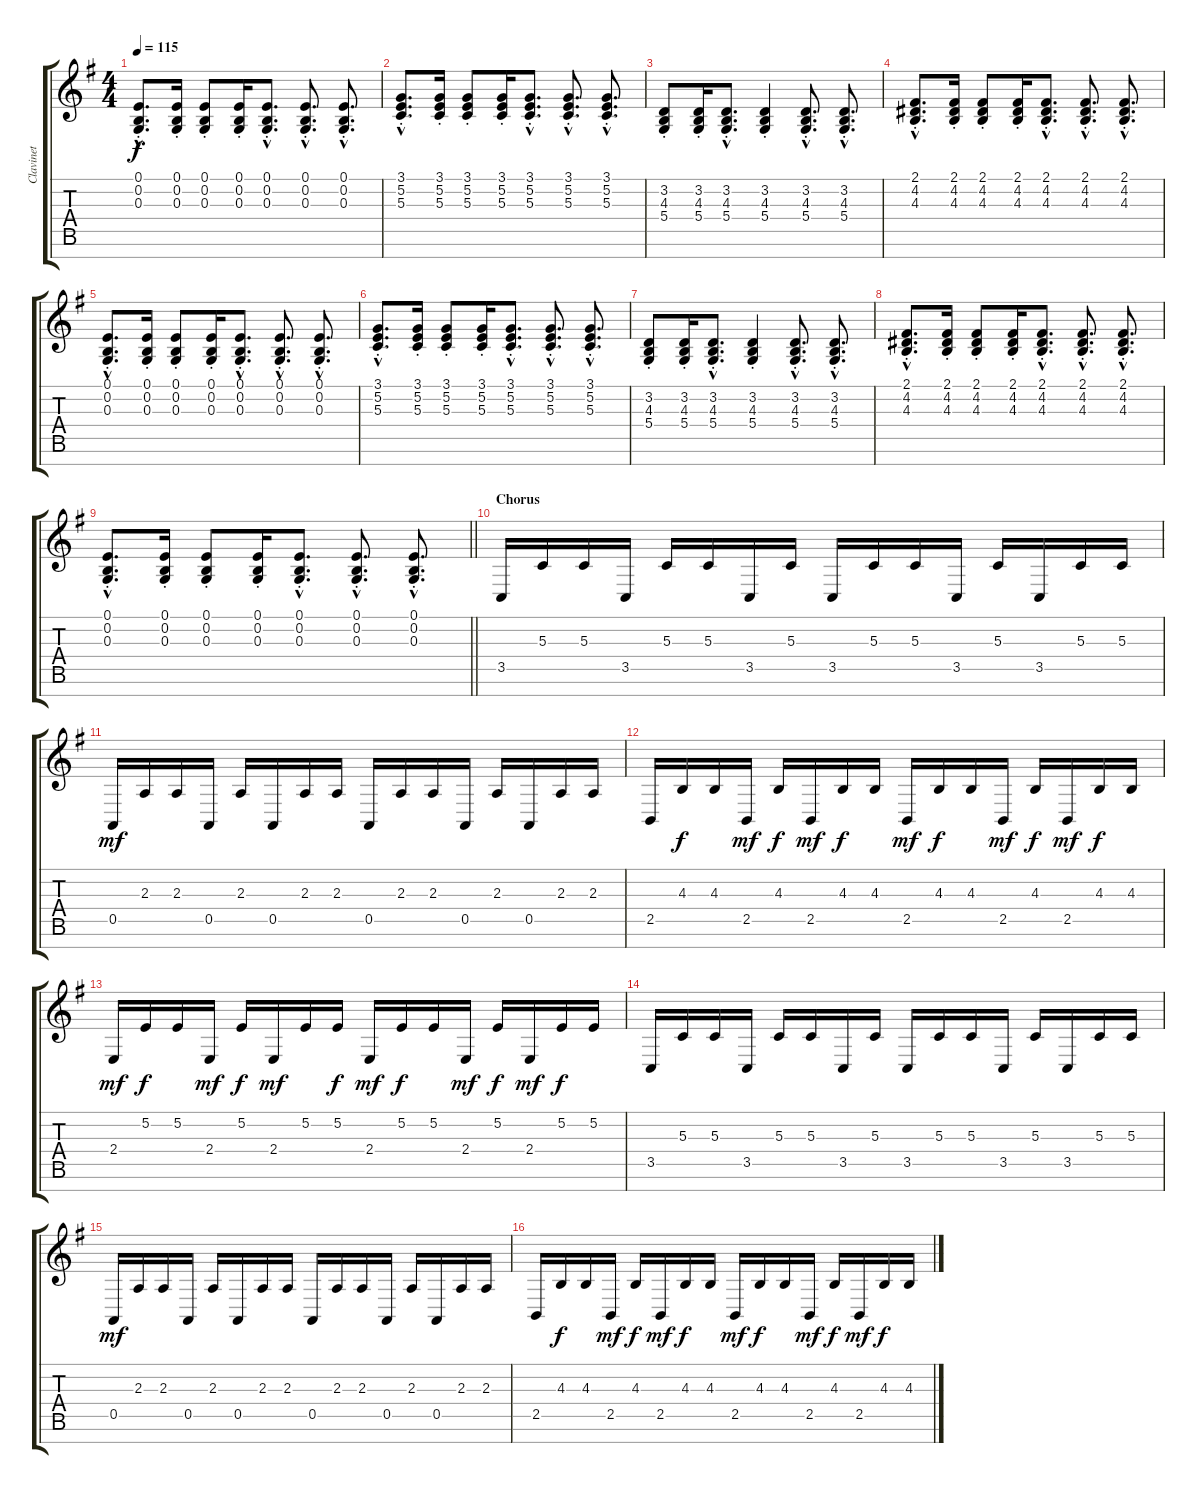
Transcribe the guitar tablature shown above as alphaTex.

\track ("Clavinet" "Clavinet") {instrument clavinet}
\staff {score tabs}
\tuning (E4 B3 G3 D3 A2 E2 B1) {hide}
\ts (4 4)
\tempo 115
\clef g2
\ks g
(0.1{hac st} 0.2{hac st} 0.3{hac st}).8{d dy f} (0.1{st} 0.2{st} 0.3{st}).16 (0.1{st} 0.2{st} 0.3{st}).8 (0.1{st} 0.2{st} 0.3{st}).16 (0.1{hac st} 0.2{hac st} 0.3{hac st}).8{d} (0.1{hac st} 0.2{hac st} 0.3{hac st}).8{d} (0.1{hac st} 0.2{hac st} 0.3{hac st}).8{d} |
(3.1{hac st} 5.2{hac st} 5.3{hac st}).8{d} (3.1{st} 5.2{st} 5.3{st}).16 (3.1{st} 5.2{st} 5.3{st}).8 (3.1{st} 5.2{st} 5.3{st}).16 (3.1{hac st} 5.2{hac st} 5.3{hac st}).8{d} (3.1{hac st} 5.2{hac st} 5.3{hac st}).8{d} (3.1{hac st} 5.2{hac st} 5.3{hac st}).8{d} |
(3.2{st} 4.3{st} 5.4{st}).8 (3.2{st} 4.3{st} 5.4{st}).16 (3.2{hac st} 4.3{hac st} 5.4{hac st}).8{d} (3.2{st} 4.3{st} 5.4{st}).4 (3.2{hac st} 4.3{hac st} 5.4{hac st}).8{d} (3.2{hac st} 4.3{hac st} 5.4{hac st}).8{d} |
(2.1{hac st} 4.2{hac st} 4.3{hac st}).8{d} (2.1{st} 4.2{st} 4.3{st}).16 (2.1{st} 4.2{st} 4.3{st}).8 (2.1{st} 4.2{st} 4.3{st}).16 (2.1{hac st} 4.2{hac st} 4.3{hac st}).8{d} (2.1{hac st} 4.2{hac st} 4.3{hac st}).8{d} (2.1{hac st} 4.2{hac st} 4.3{hac st}).8{d} |
(0.1{hac st} 0.2{hac st} 0.3{hac st}).8{d} (0.1{st} 0.2{st} 0.3{st}).16 (0.1{st} 0.2{st} 0.3{st}).8 (0.1{st} 0.2{st} 0.3{st}).16 (0.1{hac st} 0.2{hac st} 0.3{hac st}).8{d} (0.1{hac st} 0.2{hac st} 0.3{hac st}).8{d} (0.1{hac st} 0.2{hac st} 0.3{hac st}).8{d} |
(3.1{hac st} 5.2{hac st} 5.3{hac st}).8{d} (3.1{st} 5.2{st} 5.3{st}).16 (3.1{st} 5.2{st} 5.3{st}).8 (3.1{st} 5.2{st} 5.3{st}).16 (3.1{hac st} 5.2{hac st} 5.3{hac st}).8{d} (3.1{hac st} 5.2{hac st} 5.3{hac st}).8{d} (3.1{hac st} 5.2{hac st} 5.3{hac st}).8{d} |
(3.2{st} 4.3{st} 5.4{st}).8 (3.2{st} 4.3{st} 5.4{st}).16 (3.2{hac st} 4.3{hac st} 5.4{hac st}).8{d} (3.2{st} 4.3{st} 5.4{st}).4 (3.2{hac st} 4.3{hac st} 5.4{hac st}).8{d} (3.2{hac st} 4.3{hac st} 5.4{hac st}).8{d} |
(2.1{hac st} 4.2{hac st} 4.3{hac st}).8{d} (2.1{st} 4.2{st} 4.3{st}).16 (2.1{st} 4.2{st} 4.3{st}).8 (2.1{st} 4.2{st} 4.3{st}).16 (2.1{hac st} 4.2{hac st} 4.3{hac st}).8{d} (2.1{hac st} 4.2{hac st} 4.3{hac st}).8{d} (2.1{hac st} 4.2{hac st} 4.3{hac st}).8{d} |
\barLineRight lightlight
(0.1{hac st} 0.2{hac st} 0.3{hac st}).8{d} (0.1{st} 0.2{st} 0.3{st}).16 (0.1{st} 0.2{st} 0.3{st}).8 (0.1{st} 0.2{st} 0.3{st}).16 (0.1{hac st} 0.2{hac st} 0.3{hac st}).8{d} (0.1{hac st} 0.2{hac st} 0.3{hac st}).8{d} (0.1{hac st} 0.2{hac st} 0.3{hac st}).8{d} |
\section ("" "Chorus")
3.5.16 5.3.16 5.3.16 3.5.16 5.3.16 5.3.16 3.5.16 5.3.16 3.5.16 5.3.16 5.3.16 3.5.16 5.3.16 3.5.16 5.3.16 5.3.16 |
0.5.16{dy mf} 2.3.16 2.3.16 0.5.16 2.3.16 0.5.16 2.3.16 2.3.16 0.5.16 2.3.16 2.3.16 0.5.16 2.3.16 0.5.16 2.3.16 2.3.16 |
2.5.16 4.3.16{dy f} 4.3.16 2.5.16{dy mf} 4.3.16{dy f} 2.5.16{dy mf} 4.3.16{dy f} 4.3.16 2.5.16{dy mf} 4.3.16{dy f} 4.3.16 2.5.16{dy mf} 4.3.16{dy f} 2.5.16{dy mf} 4.3.16{dy f} 4.3.16 |
2.4.16{dy mf} 5.2.16{dy f} 5.2.16 2.4.16{dy mf} 5.2.16{dy f} 2.4.16{dy mf} 5.2.16 5.2.16{dy f} 2.4.16{dy mf} 5.2.16{dy f} 5.2.16 2.4.16{dy mf} 5.2.16{dy f} 2.4.16{dy mf} 5.2.16{dy f} 5.2.16 |
3.5.16 5.3.16 5.3.16 3.5.16 5.3.16 5.3.16 3.5.16 5.3.16 3.5.16 5.3.16 5.3.16 3.5.16 5.3.16 3.5.16 5.3.16 5.3.16 |
0.5.16{dy mf} 2.3.16 2.3.16 0.5.16 2.3.16 0.5.16 2.3.16 2.3.16 0.5.16 2.3.16 2.3.16 0.5.16 2.3.16 0.5.16 2.3.16 2.3.16 |
2.5.16 4.3.16{dy f} 4.3.16 2.5.16{dy mf} 4.3.16{dy f} 2.5.16{dy mf} 4.3.16{dy f} 4.3.16 2.5.16{dy mf} 4.3.16{dy f} 4.3.16 2.5.16{dy mf} 4.3.16{dy f} 2.5.16{dy mf} 4.3.16{dy f} 4.3.16
